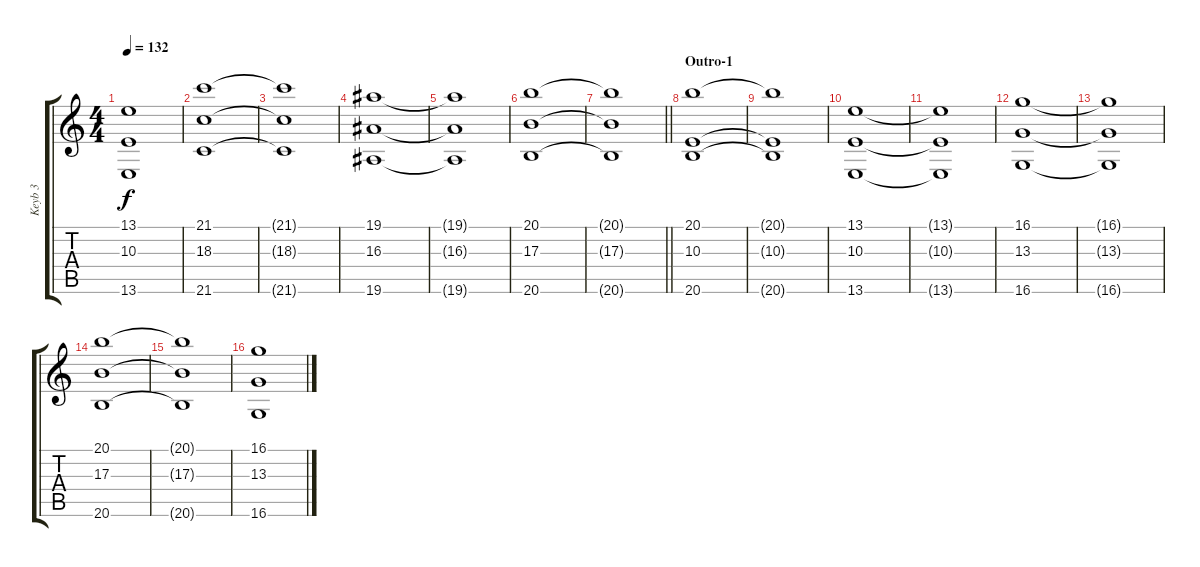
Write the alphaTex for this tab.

\track ("Keyb 3" "Keyb 3") {instrument stringensemble2}
\staff {score tabs}
\tuning (Eb4 Bb3 Gb3 Db3 Ab2 Eb2) {hide}
\ts (4 4)
\tempo 132
\clef g2
\ks c
(13.1{t} 10.3{t} 13.6{t}).1{dy f} |
(21.1 18.3 21.6).1 |
(21.1{t} 18.3{t} 21.6{t}).1 |
(19.1 16.3 19.6).1 |
(19.1{t} 16.3{t} 19.6{t}).1 |
(20.1 17.3 20.6).1 |
\barLineRight lightlight
(20.1{t} 17.3{t} 20.6{t}).1 |
\section ("" "Outro-1")
(20.1 10.3 20.6).1 |
(20.1{t} 10.3{t} 20.6{t}).1 |
(13.1 10.3 13.6).1 |
(13.1{t} 10.3{t} 13.6{t}).1 |
(16.1 13.3 16.6).1 |
(16.1{t} 13.3{t} 16.6{t}).1 |
(20.1 17.3 20.6).1 |
(20.1{t} 17.3{t} 20.6{t}).1 |
(16.1 13.3 16.6).1
